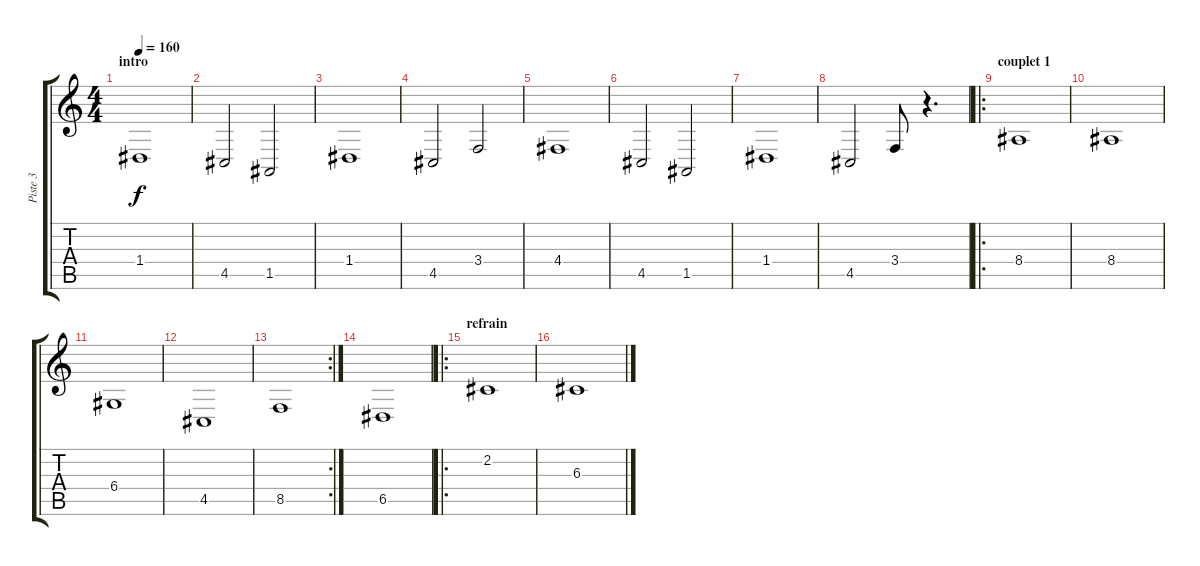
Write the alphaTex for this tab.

\track ("Piste 3" "Piste 3") {instrument baritonesax}
\staff {score tabs}
\tuning (E4 B3 G3 D3 A2 E2) {hide}
\ts (4 4)
\section ("" "intro")
\tempo 160
\clef g2
\ks c
1.4.1{dy f instrument baritonesax} |
4.5.2 1.5.2 |
1.4.1 |
4.5.2 3.4.2 |
4.4.1 |
4.5.2 1.5.2 |
1.4.1 |
4.5.2 3.4.8 r.4{d} |
\ro
\section ("" "couplet 1")
8.4.1 |
8.4.1 |
6.4.1 |
4.5.1 |
\rc 2
8.5.1 |
6.5.1 |
\ro
\section ("" "refrain")
2.2.1 |
6.3.1
